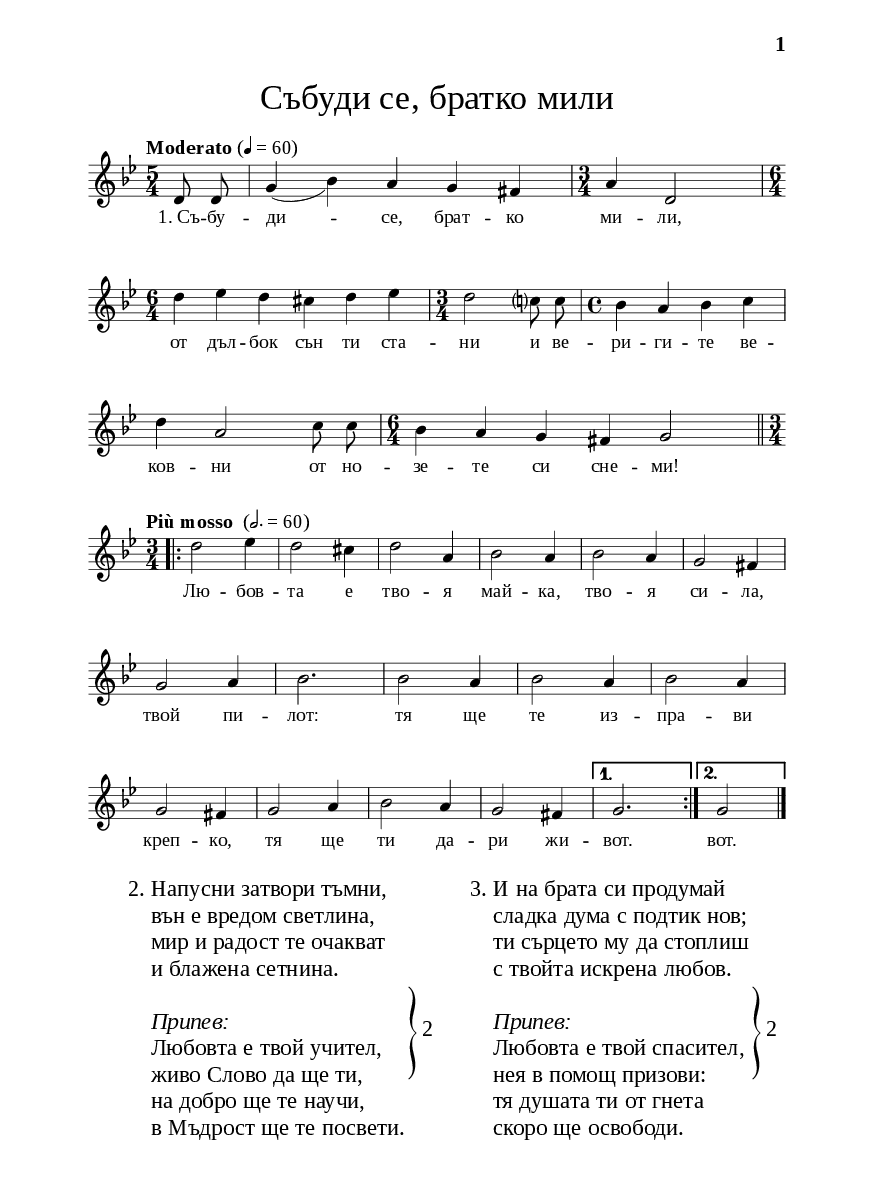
\version "2.24.3"

% include paper part and global functions
\include "include/globals.ily"

"rightBraces025" = \markup {
  \column {
    % repeat braces
    \translate #'(0 . -17.5 )
    \right-brace #45

  }
  \column {
    % repeat numbers


    \translate #'(0 . -17.9 )
    2

  }
}


\bookpart {
  \label #'ref025
  \tocItem \markup "Събуди се, братко мили"
  \include "include/bookpart-paper.ily"
  \score {
    \include "include/score-layout.ily"

    \new Voice \absolute {
      \clef treble
      \key g \minor
      \time 5/4
      \tempoFunc "Moderato" 4 "60"
      \autoBeamOff

      \partial 4
      d'8 d'8 | \slurDown g'4(bes'4) \slurNeutral a'4 g'4 fis'4 | \time 3/4 a'4 d'2 | \time 6/4 \break
      d''4 es''4 d''4 cis''4 d''4 es''4 | \time 3/4 d''2 c''?8 c''8 | \time 4/4 bes'4 a'4 bes'4 c''4 \break
      d''4 a'2 c''8 c''8 | \time 6/4 bes'4 a'4 g'4 fis'4 g'2 | \time 3/4 \break
      \repeat volta 2 {
        \bar ".|:-||"

        \tempoFunc "Più mosso " 2. "60"
        d''2 es''4 | d''2 cis''4| d''2  a'4 | bes'2 a'4 | bes'2 a'4 | g'2 fis'4 | \break
        g'2 a'4 | bes'2. | bes'2 a'4 | bes'2 a'4 | bes'2 a'4| \break
        g'2 fis'4 | g'2 a'4 | bes'2 a'4 | g'2 fis'4 |
      }
      \alternative {
        {
          g'2.|
        }   {
          g'2 \bar "|."
        }
      }

    }

    \addlyrics {
      "1. Съ" -- бу -- ди -- се, брат -- ко ми -- ли,
      от дъл -- бок сън ти ста -- ни и ве -- ри -- ги -- те ве --
      ков -- ни от но -- зе -- те си сне -- ми!
      Лю -- бов -- та е тво -- я май -- ка, тво -- я си -- ла,
      твой пи -- лот: тя ще те из -- пра -- ви
      креп -- ко, тя ще ти да -- ри жи -- вот. вот.
    }

    \header {
      title = \titleFunc #'ref_desc_3 "Събуди се, братко мили" "Săbudi se, bratko mili"
    }

    \midi{}

  } % score

  \markup \abs-fontsize #11 {
    \hspace #5
    \override #`(baseline-skip . ,bgCoupletBaselineSkip) % affects space between column lines
    \column {

      \line { 2.  Напусни затвори тъмни, }
      \line {   "   " вън е вредом светлина, }
      \line {   "   " мир и радост те очакват }
      \line {   "   " и блажена сетнина. }
      \line { " " }
      \line { "   " \italic {Припев: } }
      \line { "   "Любовта е твой учител, }
      \line {   "   " живо Слово да ще ти, }
      \line {   "   " на добро ще те научи, }
      \line {   "   " в Мъдрост ще те посвети. }

    }
    \"rightBraces025"

    \hspace #4
    \override #`(baseline-skip . ,bgCoupletBaselineSkip) % affects space between column lines
    \column {

      \line { 3. И на брата си продумай }
      \line {   "   " сладка дума с подтик нов; }
      \line {   "   " ти сърцето му да стоплиш }
      \line {   "   " с твойта искрена любов. }
      \line { " " }
      \line { "   " \italic {Припев: } }
      \line { "   "Любовта е твой спасител, }
      \line {   "   " нея в помощ призови: }
      \line {   "   " тя душата ти от гнета }
      \line {   "   " скоро ще освободи. }

    } %column
    \"rightBraces025"
  } % markup


} % bookpart
